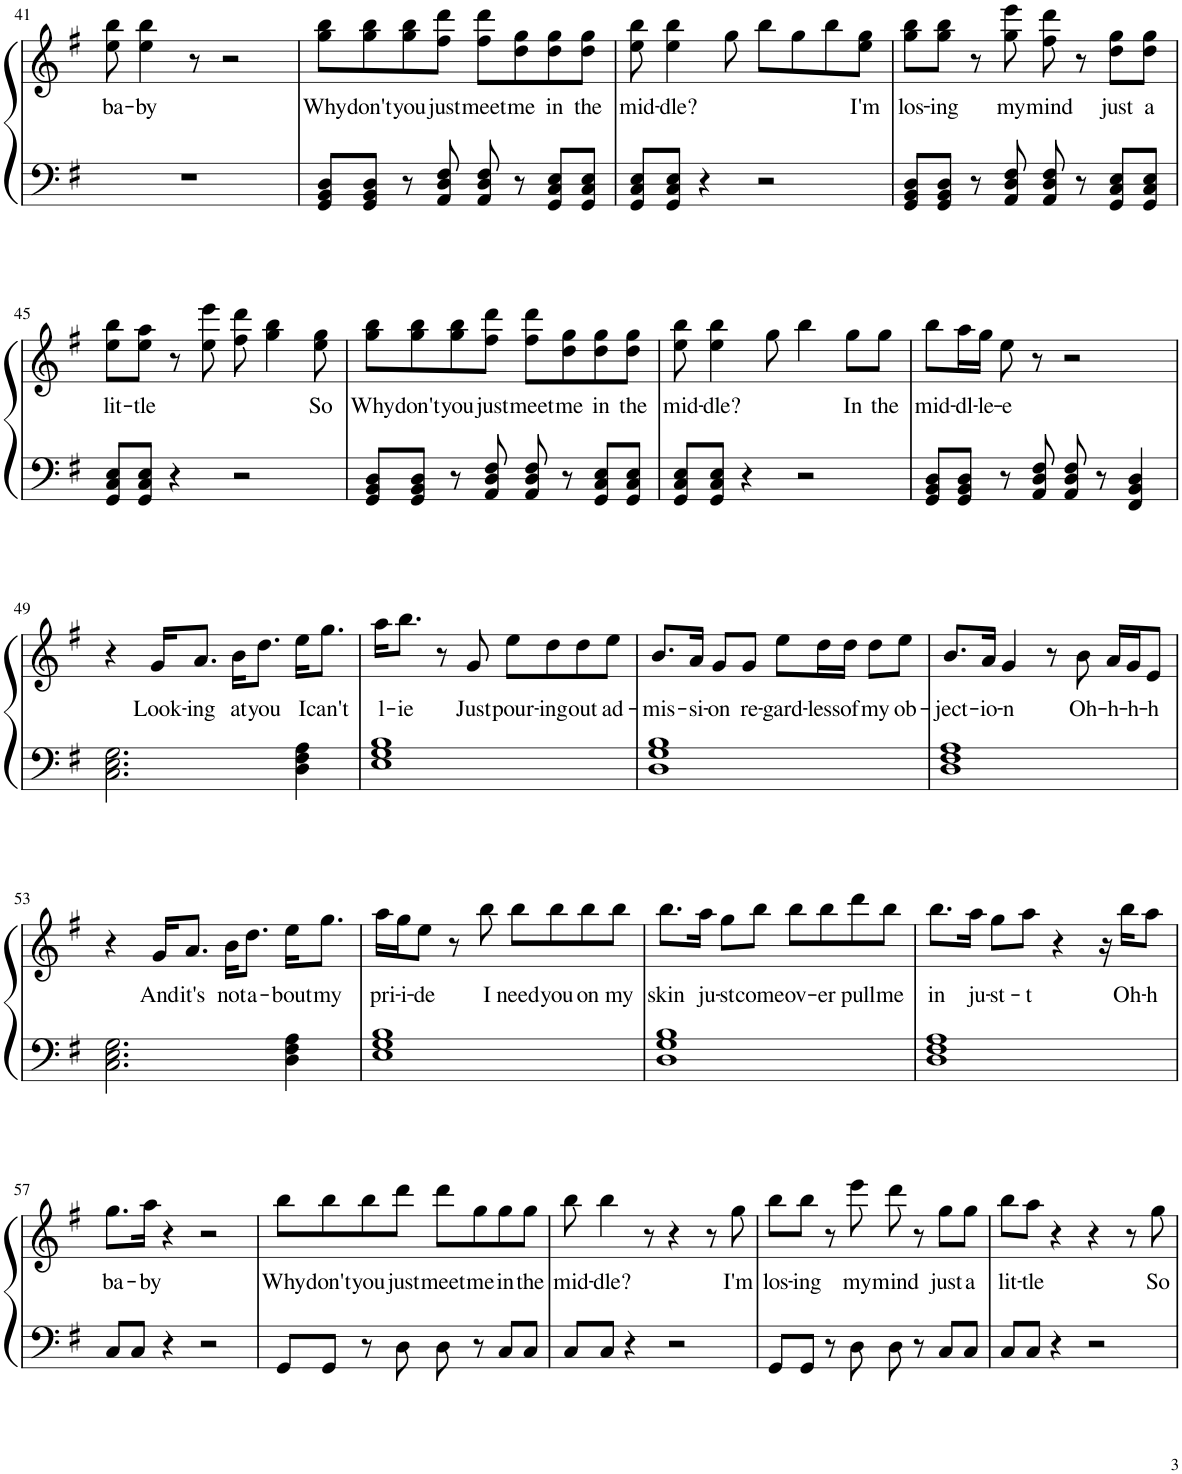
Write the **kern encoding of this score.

**kern	**kern	**text
*part1	*part1	*part1
*staff2	*staff1	*staff1
*I"Piano	*	*
*I'Pno.	*	*
!!LO:PB:g=z
*clefF4	*clefG2	*
*k[f#]	*k[f#]	*
*M4/4	*M4/4	*
=41	=41	=41
!	!	!LO:LY:b
1r	8ee\ 8bb\	ba-
!	!	!LO:LY:b
.	4ee\ 4bb\	-by
.	8r	.
.	2r	.
=42	=42	=42
!	!	!LO:LY:b
8GG/ 8BB/ 8D/L	8gg\ 8bb\L	Why
!	!	!LO:LY:b
8GG/ 8BB/ 8D/J	8gg\ 8bb\	don't
!	!	!LO:LY:b
8r	8gg\ 8bb\	you
!	!	!LO:LY:b
8AA/ 8D/ 8F#/	8ff#\ 8ddd\J	just
!	!	!LO:LY:b
8AA/ 8D/ 8F#/	8ff#\ 8ddd\L	meet
!	!	!LO:LY:b
8r	8dd\ 8gg\	me
!	!	!LO:LY:b
8GG/ 8C/ 8E/L	8dd\ 8gg\	in
!	!	!LO:LY:b
8GG/ 8C/ 8E/J	8dd\ 8gg\J	the
=43	=43	=43
!	!	!LO:LY:b
8GG/ 8C/ 8E/L	8ee\ 8bb\	mid-
!	!	!LO:LY:b
8GG/ 8C/ 8E/J	4ee\ 4bb\	-dle?
4r	.	.
.	8gg\	.
2r	8bb\L	.
.	8gg\	.
.	8bb\	.
!	!	!LO:LY:b
.	8ee\ 8gg\J	I'm
=44	=44	=44
!	!	!LO:LY:b
8GG/ 8BB/ 8D/L	8gg\ 8bb\L	los-
!	!	!LO:LY:b
8GG/ 8BB/ 8D/J	8gg\ 8bb\J	-ing
8r	8r	.
!	!	!LO:LY:b
8AA/ 8D/ 8F#/	8gg\ 8eee\	my
!	!	!LO:LY:b
8AA/ 8D/ 8F#/	8ff#\ 8ddd\	mind
8r	8r	.
!	!	!LO:LY:b
8GG/ 8C/ 8E/L	8dd\ 8gg\L	just
!	!	!LO:LY:b
8GG/ 8C/ 8E/J	8dd\ 8gg\J	a
!!LO:LB:g=z
=45	=45	=45
!	!	!LO:LY:b
8GG/ 8C/ 8E/L	8ee\ 8bb\L	lit-
!	!	!LO:LY:b
8GG/ 8C/ 8E/J	8ee\ 8aa\J	-tle
4r	8r	.
.	8ee\ 8eee\	.
2r	8ff#\ 8ddd\	.
.	4gg\ 4bb\	.
!	!	!LO:LY:b
.	8ee\ 8gg\	So
=46	=46	=46
!	!	!LO:LY:b
8GG/ 8BB/ 8D/L	8gg\ 8bb\L	Why
!	!	!LO:LY:b
8GG/ 8BB/ 8D/J	8gg\ 8bb\	don't
!	!	!LO:LY:b
8r	8gg\ 8bb\	you
!	!	!LO:LY:b
8AA/ 8D/ 8F#/	8ff#\ 8ddd\J	just
!	!	!LO:LY:b
8AA/ 8D/ 8F#/	8ff#\ 8ddd\L	meet
!	!	!LO:LY:b
8r	8dd\ 8gg\	me
!	!	!LO:LY:b
8GG/ 8C/ 8E/L	8dd\ 8gg\	in
!	!	!LO:LY:b
8GG/ 8C/ 8E/J	8dd\ 8gg\J	the
=47	=47	=47
!	!	!LO:LY:b
8GG/ 8C/ 8E/L	8ee\ 8bb\	mid-
!	!	!LO:LY:b
8GG/ 8C/ 8E/J	4ee\ 4bb\	-dle?
4r	.	.
.	8gg\	.
2r	4bb\	.
!	!	!LO:LY:b
.	8gg\L	In
!	!	!LO:LY:b
.	8gg\J	the
=48	=48	=48
!	!	!LO:LY:b
8GG/ 8BB/ 8D/L	8bb\L	mid-
!	!	!LO:LY:b
8GG/ 8BB/ 8D/J	16aa\L	-dl-
!	!	!LO:LY:b
.	16gg\JJ	-le-
!	!	!LO:LY:b
8r	8ee\	-e
8AA/ 8D/ 8F#/	8r	.
8AA/ 8D/ 8F#/	2r	.
8r	.	.
4FF#/ 4BB/ 4D/	.	.
!!LO:LB:g=z
=49	=49	=49
2.C\ 2.E\ 2.G\	4r	.
!	!	!LO:LY:b
.	16g/KL	Look-
!	!	!LO:LY:b
.	8.a/J	-ing
!	!	!LO:LY:b
.	16b\KL	at
!	!	!LO:LY:b
.	8.dd\J	you
!	!	!LO:LY:b
4D\ 4F#\ 4A\	16ee\KL	I
!	!	!LO:LY:b
.	8.gg\J	can't
=50	=50	=50
!	!	!LO:LY:b
1E 1G 1B	16aa\KL	l-
!	!	!LO:LY:b
.	8.bb\J	-ie
.	8r	.
!	!	!LO:LY:b
.	8g/	Just
!	!	!LO:LY:b
.	8ee\L	pour-
!	!	!LO:LY:b
.	8dd\	-ing
!	!	!LO:LY:b
.	8dd\	out
!	!	!LO:LY:b
.	8ee\J	ad-
=51	=51	=51
!	!	!LO:LY:b
1D 1G 1B	8.b/L	-mis-
!	!	!LO:LY:b
.	16a/Jk	-si-
!	!	!LO:LY:b
.	8g/L	-on
!	!	!LO:LY:b
.	8g/J	re-
!	!	!LO:LY:b
.	8ee\L	-gard-
!	!	!LO:LY:b
.	16dd\L	-less
!	!	!LO:LY:b
.	16dd\JJ	of
!	!	!LO:LY:b
.	8dd\L	my
!	!	!LO:LY:b
.	8ee\J	ob-
=52	=52	=52
!	!	!LO:LY:b
1D 1F# 1A	8.b/L	-ject-
!	!	!LO:LY:b
.	16a/Jk	-io-
!	!	!LO:LY:b
.	4g/	-n
.	8r	.
!	!	!LO:LY:b
.	8b\	Oh-
!	!	!LO:LY:b
.	16a/LL	-h-
!	!	!LO:LY:b
.	16g/J	-h-
!	!	!LO:LY:b
.	8e/J	-h
!!LO:LB:g=z
=53	=53	=53
2.C\ 2.E\ 2.G\	4r	.
!	!	!LO:LY:b
.	16g/KL	And
!	!	!LO:LY:b
.	8.a/J	it's
!	!	!LO:LY:b
.	16b\KL	not
!	!	!LO:LY:b
.	8.dd\J	a-
!	!	!LO:LY:b
4D\ 4F#\ 4A\	16ee\KL	-bout
!	!	!LO:LY:b
.	8.gg\J	my
=54	=54	=54
!	!	!LO:LY:b
1E 1G 1B	16aa\LL	pri-
!	!	!LO:LY:b
.	16gg\J	-i-
!	!	!LO:LY:b
.	8ee\J	-de
.	8r	.
!	!	!LO:LY:b
.	8bb\	I
!	!	!LO:LY:b
.	8bb\L	need
!	!	!LO:LY:b
.	8bb\	you
!	!	!LO:LY:b
.	8bb\	on
!	!	!LO:LY:b
.	8bb\J	my
=55	=55	=55
!	!	!LO:LY:b
1D 1G 1B	8.bb\L	skin
!	!	!LO:LY:b
.	16aa\Jk	ju-
!	!	!LO:LY:b
.	8gg\L	-st
!	!	!LO:LY:b
.	8bb\J	come
!	!	!LO:LY:b
.	8bb\L	ov-
!	!	!LO:LY:b
.	8bb\	-er
!	!	!LO:LY:b
.	8ddd\	pull
!	!	!LO:LY:b
.	8bb\J	me
=56	=56	=56
!	!	!LO:LY:b
1D 1F# 1A	8.bb\L	in
!	!	!LO:LY:b
.	16aa\Jk	ju-
!	!	!LO:LY:b
.	8gg\L	-st-
!	!	!LO:LY:b
.	8aa\J	-t
.	4r	.
.	16r	.
!	!	!LO:LY:b
.	16bb\KL	Oh-
!	!	!LO:LY:b
.	8aa\J	-h
!!LO:LB:g=z
=57	=57	=57
!	!	!LO:LY:b
8C/L	8.gg\L	ba-
8C/J	.	.
!	!	!LO:LY:b
.	16aa\Jk	-by
4r	4r	.
2r	2r	.
=58	=58	=58
!	!	!LO:LY:b
8GG/L	8bb\L	Why
!	!	!LO:LY:b
8GG/J	8bb\	don't
!	!	!LO:LY:b
8r	8bb\	you
!	!	!LO:LY:b
8D\	8ddd\J	just
!	!	!LO:LY:b
8D\	8ddd\L	meet
!	!	!LO:LY:b
8r	8gg\	me
!	!	!LO:LY:b
8C/L	8gg\	in
!	!	!LO:LY:b
8C/J	8gg\J	the
=59	=59	=59
!	!	!LO:LY:b
8C/L	8bb\	mid-
!	!	!LO:LY:b
8C/J	4bb\	-dle?
4r	.	.
.	8r	.
2r	4r	.
.	8r	.
!	!	!LO:LY:b
.	8gg\	I'm
=60	=60	=60
!	!	!LO:LY:b
8GG/L	8bb\L	los-
!	!	!LO:LY:b
8GG/J	8bb\J	-ing
8r	8r	.
!	!	!LO:LY:b
8D\	8eee\	my
!	!	!LO:LY:b
8D\	8ddd\	mind
8r	8r	.
!	!	!LO:LY:b
8C/L	8gg\L	just
!	!	!LO:LY:b
8C/J	8gg\J	a
=61	=61	=61
!	!	!LO:LY:b
8C/L	8bb\L	lit-
!	!	!LO:LY:b
8C/J	8aa\J	-tle
4r	4r	.
2r	4r	.
.	8r	.
!	!	!LO:LY:b
.	8gg\	So
=	=	=
*-	*-	*-
